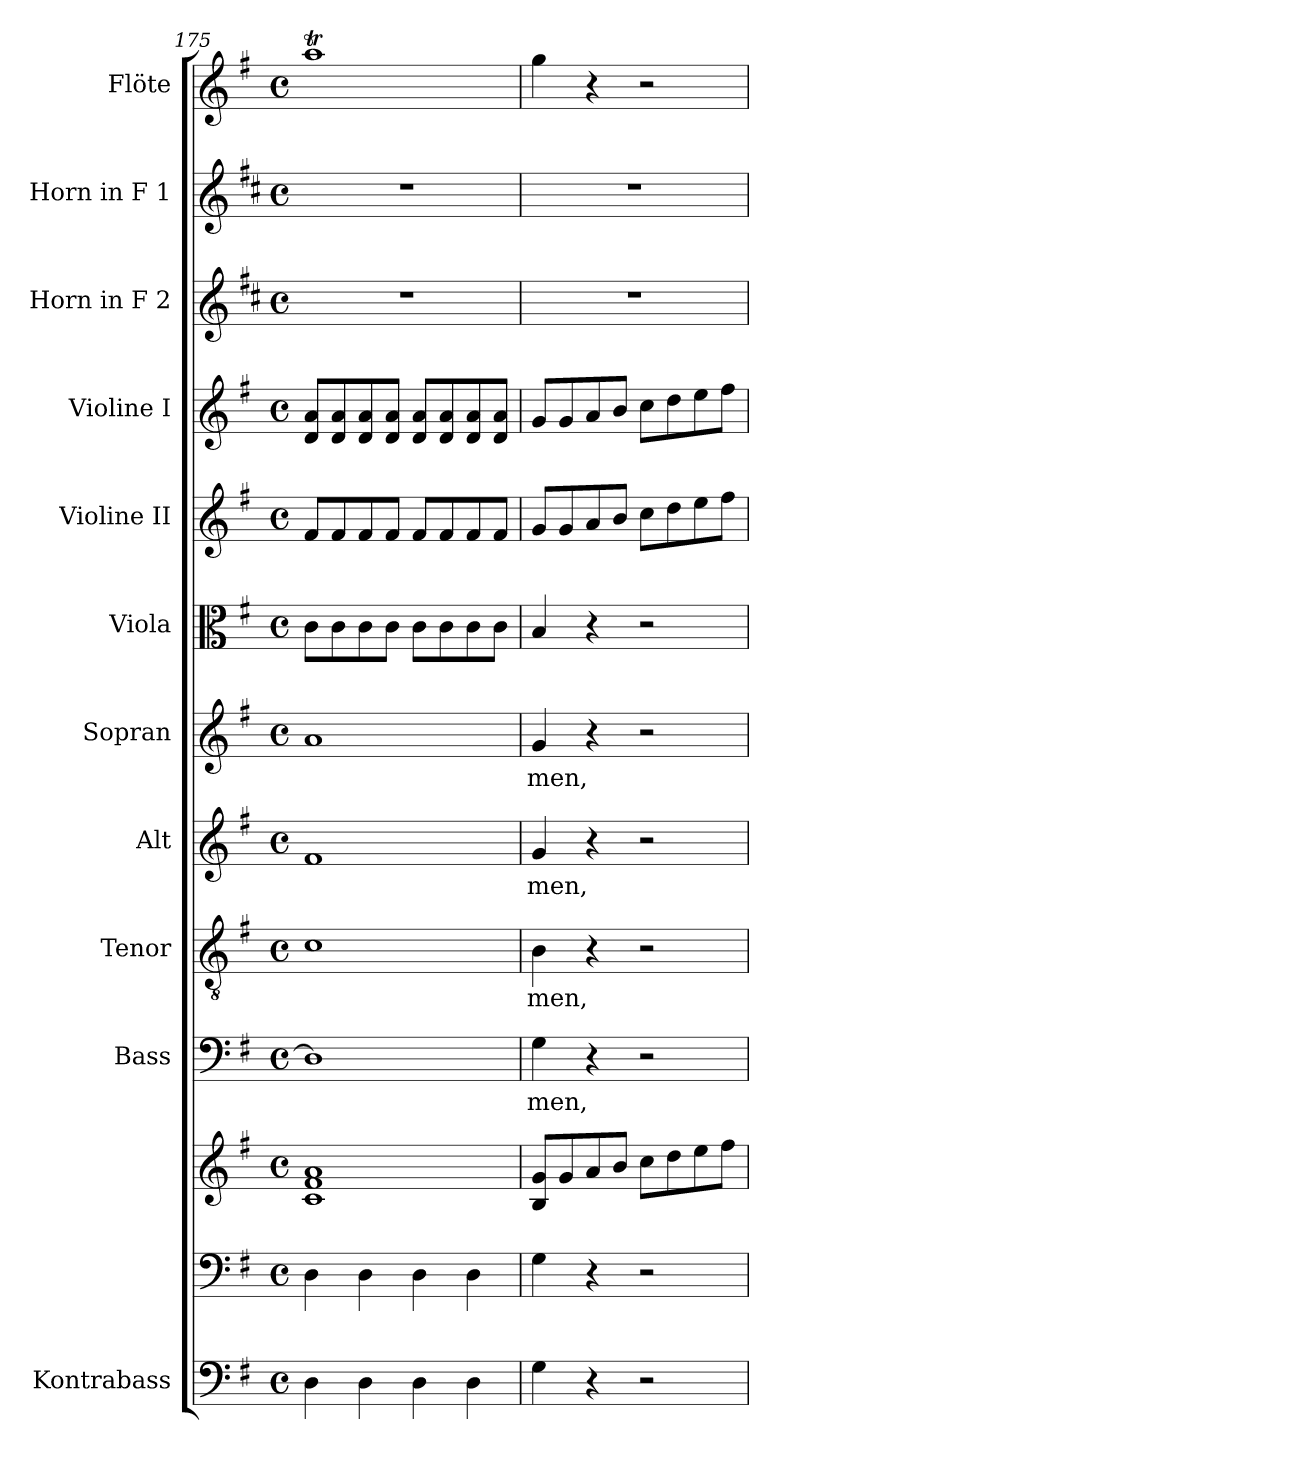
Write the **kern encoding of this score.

**kern	**kern	**kern	**kern	**text	**kern	**text	**kern	**text	**kern	**text	**kern	**kern	**kern	**kern	**kern	**kern
*part12	*part11	*part11	*part10	*part10	*part9	*part9	*part8	*part8	*part7	*part7	*part6	*part5	*part4	*part3	*part2	*part1
*staff13	*staff12	*staff11	*staff10	*staff10	*staff9	*staff9	*staff8	*staff8	*staff7	*staff7	*staff6	*staff5	*staff4	*staff3	*staff2	*staff1
*I"Kontrabass	*	*	*I"Bass	*	*I"Tenor	*	*I"Alt	*	*I"Sopran	*	*I"Viola	*I"Violine II	*I"Violine I	*I"Horn in F 2	*I"Horn in F 1	*I"Flöte
*I'Kb.	*	*	*I'B.	*	*I'T.	*	*I'A.	*	*I'S.	*	*I'Vla.	*I'Vl. II	*I'Vl. I	*	*	*I'Fl.
*clefF4	*clefF4	*clefG2	*clefF4	*	*clefGv2	*	*clefG2	*	*clefG2	*	*clefC3	*clefG2	*clefG2	*clefG2	*clefG2	*clefG2
*ITrd7c12	*	*	*	*	*	*	*	*	*	*	*	*	*	*ITrd4c7	*ITrd4c7	*
*k[f#]	*k[f#]	*k[f#]	*k[f#]	*	*k[f#]	*	*k[f#]	*	*k[f#]	*	*k[f#]	*k[f#]	*k[f#]	*k[f#]	*k[f#]	*k[f#]
*G:	*G:	*G:	*G:	*	*G:	*	*G:	*	*G:	*	*G:	*G:	*G:	*G:	*G:	*G:
*M4/4	*M4/4	*M4/4	*M4/4	*	*M4/4	*	*M4/4	*	*M4/4	*	*M4/4	*M4/4	*M4/4	*M4/4	*M4/4	*M4/4
*met(c)	*met(c)	*met(c)	*met(c)	*	*met(c)	*	*met(c)	*	*met(c)	*	*met(c)	*met(c)	*met(c)	*met(c)	*met(c)	*met(c)
=175	=175	=175	=175	=175	=175	=175	=175	=175	=175	=175	=175	=175	=175	=175	=175	=175
4DD\	4D\	1c 1f# 1a	1D]	.	1c	.	1f#	.	1a	.	8c\L	8f#/L	8d/ 8a/L	1r	1r	1aaT
.	.	.	.	.	.	.	.	.	.	.	8c\	8f#/	8d/ 8a/	.	.	.
4DD\	4D\	.	.	.	.	.	.	.	.	.	8c\	8f#/	8d/ 8a/	.	.	.
.	.	.	.	.	.	.	.	.	.	.	8c\J	8f#/J	8d/ 8a/J	.	.	.
4DD\	4D\	.	.	.	.	.	.	.	.	.	8c\L	8f#/L	8d/ 8a/L	.	.	.
.	.	.	.	.	.	.	.	.	.	.	8c\	8f#/	8d/ 8a/	.	.	.
4DD\	4D\	.	.	.	.	.	.	.	.	.	8c\	8f#/	8d/ 8a/	.	.	.
.	.	.	.	.	.	.	.	.	.	.	8c\J	8f#/J	8d/ 8a/J	.	.	.
!!LO:PB:g=z
=176	=176	=176	=176	=176	=176	=176	=176	=176	=176	=176	=176	=176	=176	=176	=176	=176
!	!	!	!	!LO:LY:b	!	!LO:LY:b	!	!LO:LY:b	!	!LO:LY:b	!	!	!	!	!	!
4GG\	4G\	8B/ 8g/L	4G\	-men,	4B\	-men,	4g/	-men,	4g/	-men,	4B/	8g/L	8g/L	1r	1r	4gg\
.	.	8g/	.	.	.	.	.	.	.	.	.	8g/	8g/	.	.	.
4r	4r	8a/	4r	.	4r	.	4r	.	4r	.	4r	8a/	8a/	.	.	4r
.	.	8b/J	.	.	.	.	.	.	.	.	.	8b/J	8b/J	.	.	.
2r	2r	8cc\L	2r	.	2r	.	2r	.	2r	.	2r	8cc\L	8cc\L	.	.	2r
.	.	8dd\	.	.	.	.	.	.	.	.	.	8dd\	8dd\	.	.	.
.	.	8ee\	.	.	.	.	.	.	.	.	.	8ee\	8ee\	.	.	.
.	.	8ff#\J	.	.	.	.	.	.	.	.	.	8ff#\J	8ff#\J	.	.	.
=	=	=	=	=	=	=	=	=	=	=	=	=	=	=	=	=
*-	*-	*-	*-	*-	*-	*-	*-	*-	*-	*-	*-	*-	*-	*-	*-	*-
